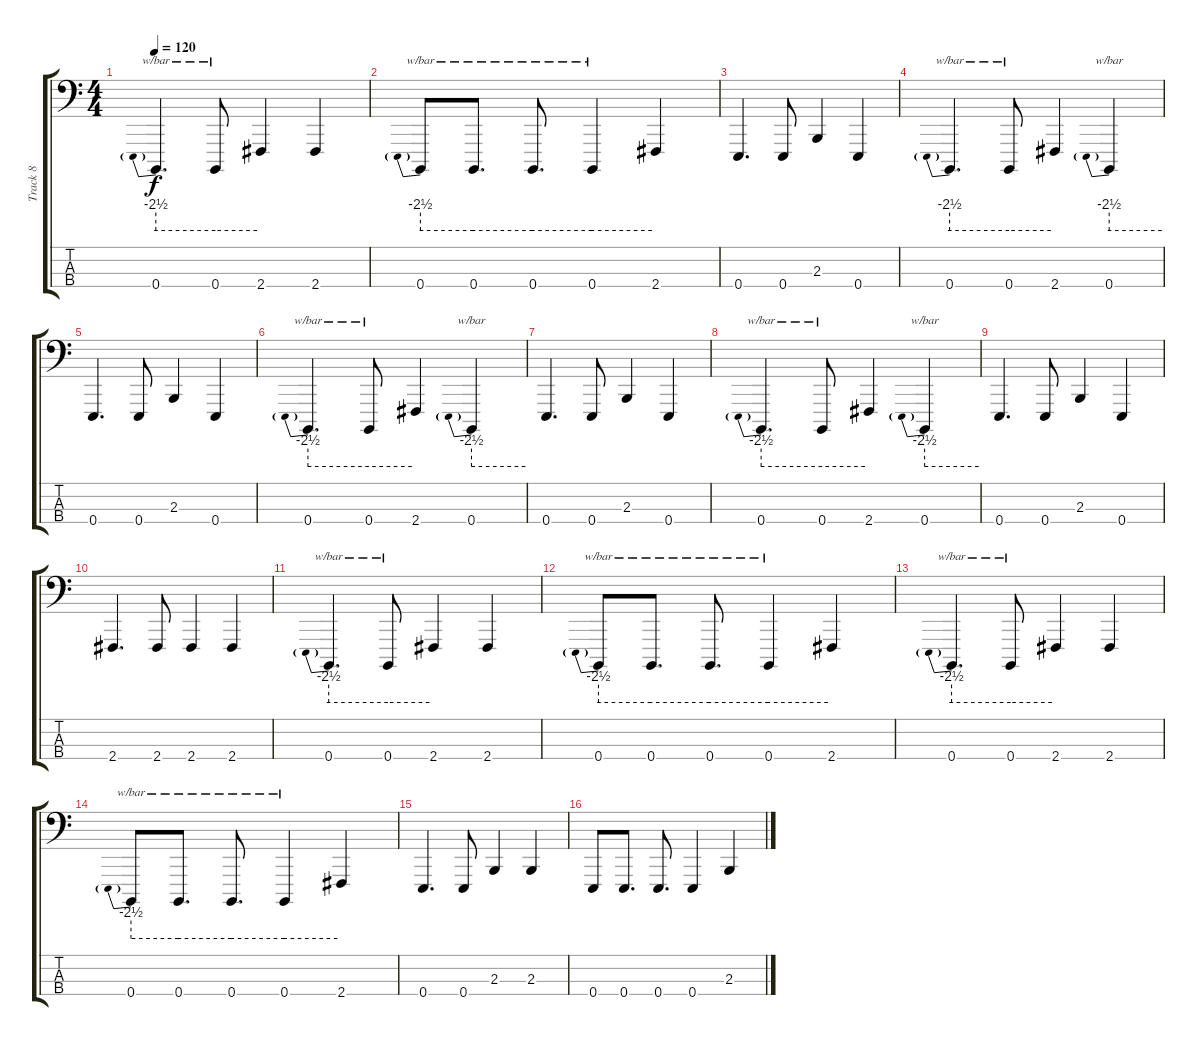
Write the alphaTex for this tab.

\track ("Track 8" "Track 8") {instrument lead8bassandlead}
\staff {score tabs}
\tuning (G2 D2 A1 E1) {hide}
\ts (4 4)
\tempo 120
\clef f4
\ks c
0.4.4{d tbe (predive default 0 -10 60 -10) dy f} 0.4.8{tbe (hold default 0 -10 60 -10)} 2.4.4 2.4.4 |
0.4.8{tbe (predive default 0 -10 60 -10)} 0.4.8{d tbe (hold default 0 -10 60 -10)} 0.4.8{d tbe (hold default 0 -10 60 -10)} 0.4.4{tbe (hold default 0 -10 60 -10)} 2.4.4 |
0.4.4{d} 0.4.8 2.3.4 0.4.4 |
0.4.4{d tbe (predive default 0 -10 60 -10)} 0.4.8{tbe (hold default 0 -10 60 -10)} 2.4.4 0.4.4{tbe (predive default 0 -10 60 -10)} |
0.4.4{d} 0.4.8 2.3.4 0.4.4 |
0.4.4{d tbe (predive default 0 -10 60 -10)} 0.4.8{tbe (hold default 0 -10 60 -10)} 2.4.4 0.4.4{tbe (predive default 0 -10 60 -10)} |
0.4.4{d} 0.4.8 2.3.4 0.4.4 |
0.4.4{d tbe (predive default 0 -10 60 -10)} 0.4.8{tbe (hold default 0 -10 60 -10)} 2.4.4 0.4.4{tbe (predive default 0 -10 60 -10)} |
0.4.4{d} 0.4.8 2.3.4 0.4.4 |
2.4.4{d} 2.4.8 2.4.4 2.4.4 |
0.4.4{d tbe (predive default 0 -10 60 -10)} 0.4.8{tbe (hold default 0 -10 60 -10)} 2.4.4 2.4.4 |
0.4.8{tbe (predive default 0 -10 60 -10)} 0.4.8{d tbe (hold default 0 -10 60 -10)} 0.4.8{d tbe (hold default 0 -10 60 -10)} 0.4.4{tbe (hold default 0 -10 60 -10)} 2.4.4 |
0.4.4{d tbe (predive default 0 -10 60 -10)} 0.4.8{tbe (hold default 0 -10 60 -10)} 2.4.4 2.4.4 |
0.4.8{tbe (predive default 0 -10 60 -10)} 0.4.8{d tbe (hold default 0 -10 60 -10)} 0.4.8{d tbe (hold default 0 -10 60 -10)} 0.4.4{tbe (hold default 0 -10 60 -10)} 2.4.4 |
0.4.4{d} 0.4.8 2.3.4 2.3.4 |
0.4.8 0.4.8{d} 0.4.8{d} 0.4.4 2.3.4
